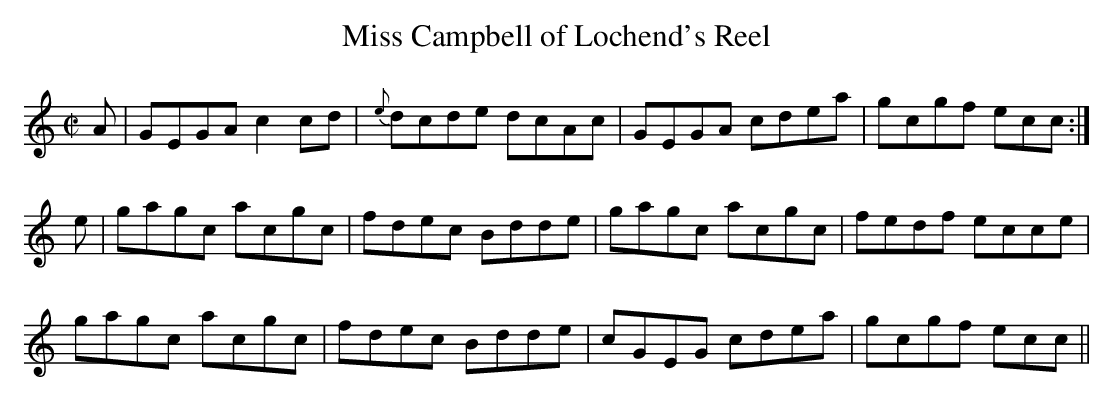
X:1
T:Miss Campbell of Lochend's Reel
M:C|
L:1/8
K:C
A|GEGA c2 cd|{e}dcde dcAc|GEGA cdea|gcgf ecc:|
e|gagc acgc|fdec Bdde|gagc acgc|fedf ecce|
gagc acgc|fdec Bdde|cGEG cdea|gcgf ecc||
